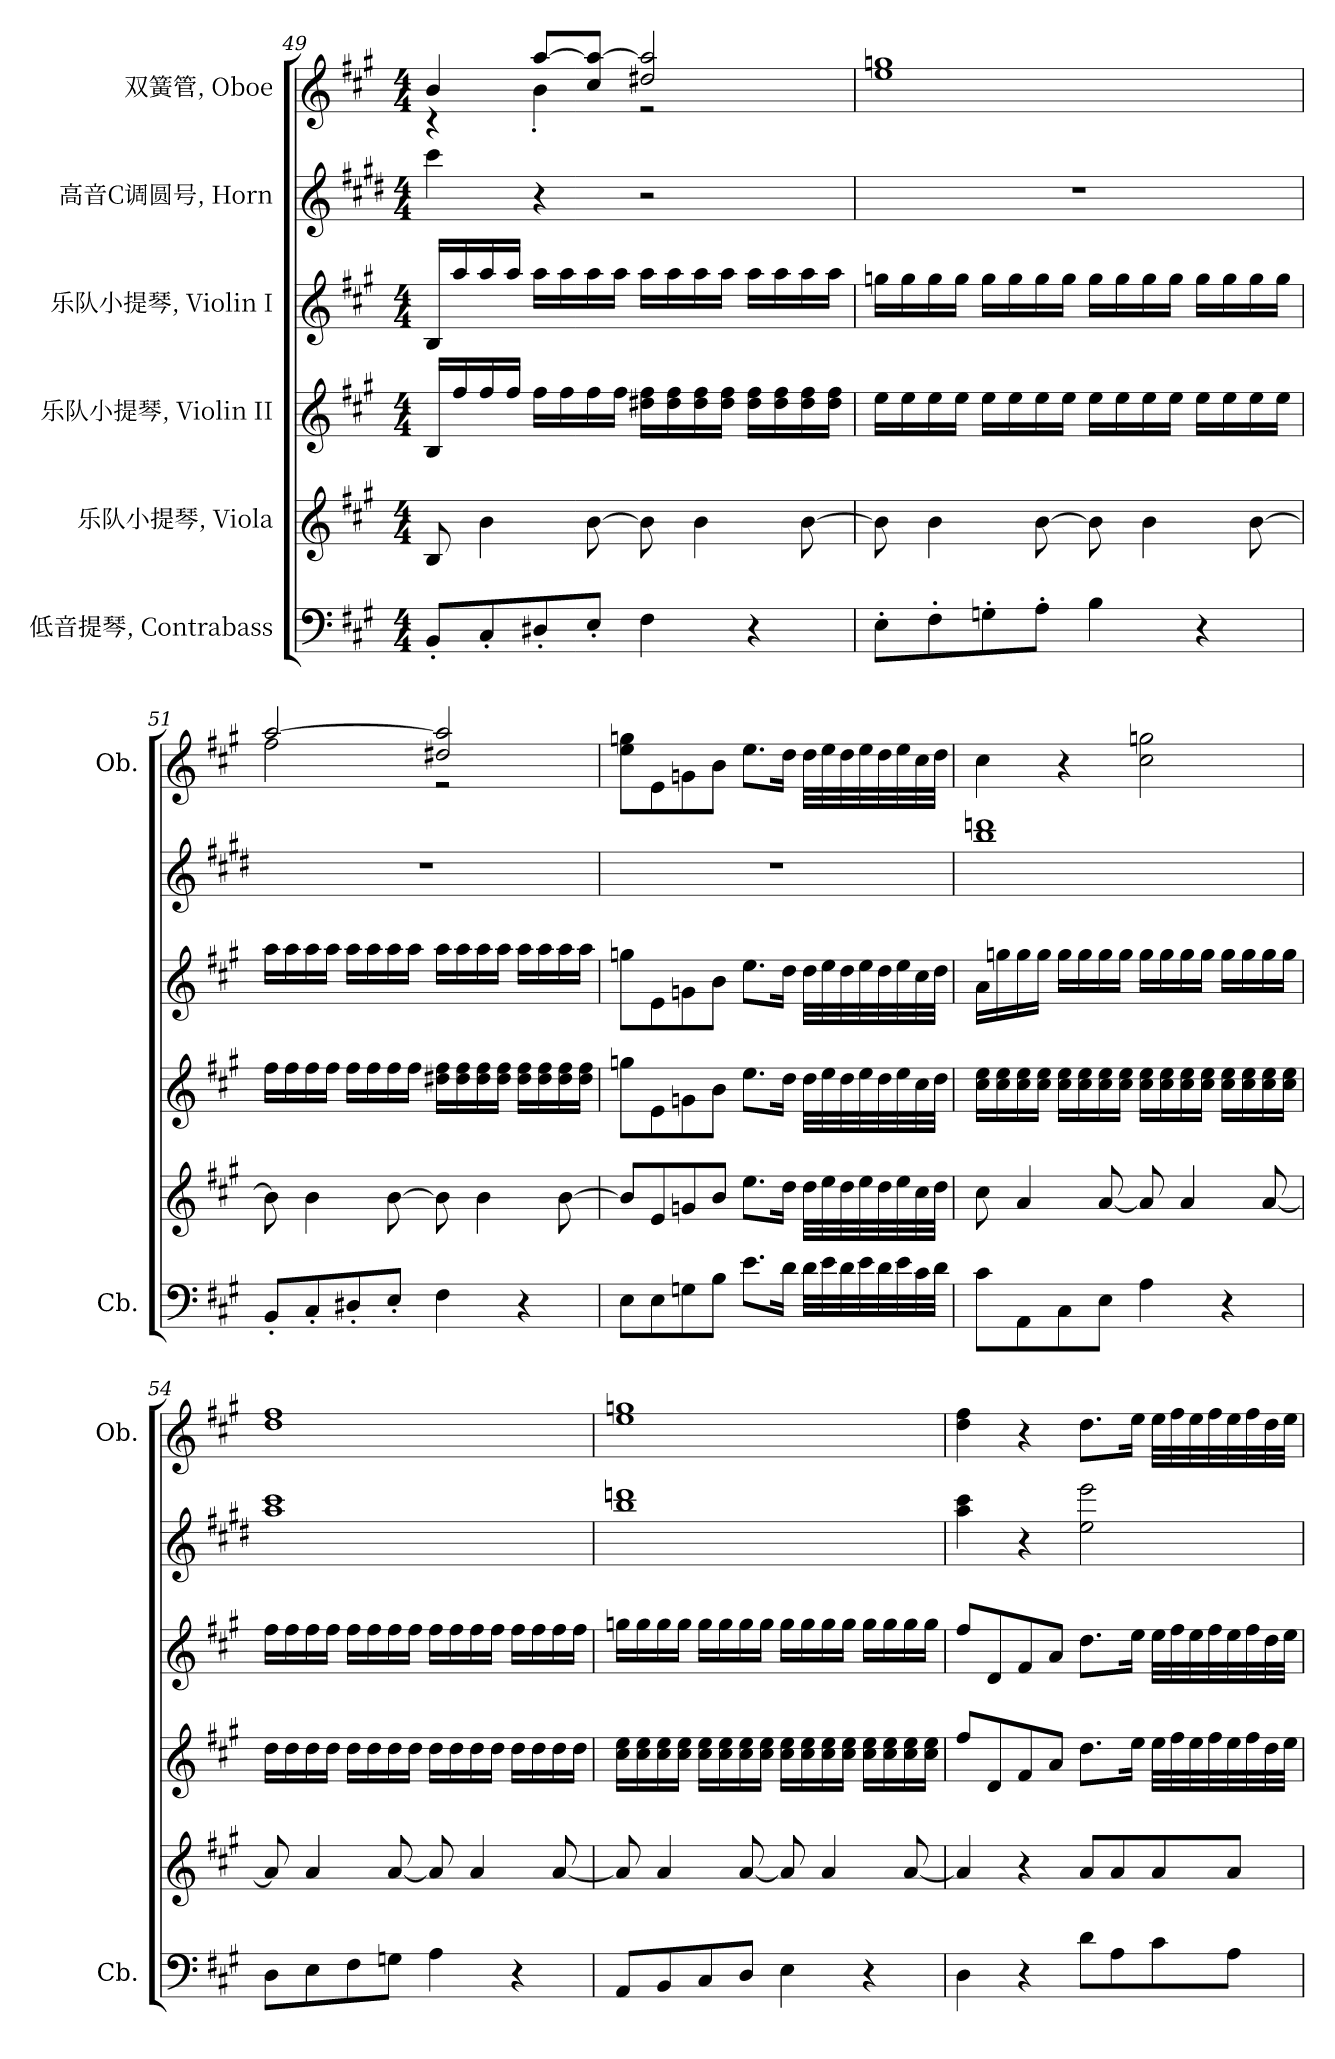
**kern	**kern	**kern	**kern	**kern	**kern
*part6	*part5	*part4	*part3	*part2	*part1
*staff6	*staff5	*staff4	*staff3	*staff2	*staff1
*I"低音提琴, Contrabass	*I"乐队小提琴, Viola	*I"乐队小提琴, Violin II	*I"乐队小提琴, Violin I	*I"高音C调圆号, Horn	*I"双簧管, Oboe
*I'Cb.	*	*	*	*	*I'Ob.
*clefF4	*clefG2	*clefG2	*clefG2	*clefG2	*clefG2
*ITrd7c12	*	*	*	*ITrd4c7	*
*k[f#c#g#]	*k[f#c#g#]	*k[f#c#g#]	*k[f#c#g#]	*k[f#c#g#]	*k[f#c#g#]
*M4/4	*M4/4	*M4/4	*M4/4	*M4/4	*M4/4
=49	=49	=49	=49	=49	=49
*	*	*	*	*	*^
8BBB'/L	8B/	16B/LL	16B/LL	4ff#\	4b/	4r
.	.	16ff#/	16aa/	.	.	.
8CC#'/	4b\	16ff#/	16aa/	.	.	.
.	.	16ff#/JJ	16aa/JJ	.	.	.
8DD#X'/	.	16ff#\LL	16aa\LL	4r	[8aa/L	4b'\
.	.	16ff#\	16aa\	.	.	.
8EE'/J	[8b\	16ff#\	16aa\	.	8cc#/ 8aa/_J	.
.	.	16ff#\JJ	16aa\JJ	.	.	.
4FF#\	8b\]	16dd#X\ 16ff#\LL	16aa\LL	2r	2dd#X/ 2aa/]	2r
.	.	16dd#\ 16ff#\	16aa\	.	.	.
.	4b\	16dd#\ 16ff#\	16aa\	.	.	.
.	.	16dd#\ 16ff#\JJ	16aa\JJ	.	.	.
4r	.	16dd#\ 16ff#\LL	16aa\LL	.	.	.
.	.	16dd#\ 16ff#\	16aa\	.	.	.
.	[8b\	16dd#\ 16ff#\	16aa\	.	.	.
.	.	16dd#\ 16ff#\JJ	16aa\JJ	.	.	.
*	*	*	*	*	*v	*v
!!LO:PB:g=z
=50	=50	=50	=50	=50	=50
8EE'\L	8b\]	16ee\LL	16ggn\LL	1r	1ee 1ggn
.	.	16ee\	16gg\	.	.
8FF#'\	4b\	16ee\	16gg\	.	.
.	.	16ee\JJ	16gg\JJ	.	.
8GGn'\	.	16ee\LL	16gg\LL	.	.
.	.	16ee\	16gg\	.	.
8AA'\J	[8b\	16ee\	16gg\	.	.
.	.	16ee\JJ	16gg\JJ	.	.
4BB\	8b\]	16ee\LL	16gg\LL	.	.
.	.	16ee\	16gg\	.	.
.	4b\	16ee\	16gg\	.	.
.	.	16ee\JJ	16gg\JJ	.	.
4r	.	16ee\LL	16gg\LL	.	.
.	.	16ee\	16gg\	.	.
.	[8b\	16ee\	16gg\	.	.
.	.	16ee\JJ	16gg\JJ	.	.
=51	=51	=51	=51	=51	=51
*	*	*	*	*	*^
8BBB'/L	8b\]	16ff#\LL	16aa\LL	1r	[2aa/	2ff#\
.	.	16ff#\	16aa\	.	.	.
8CC#'/	4b\	16ff#\	16aa\	.	.	.
.	.	16ff#\JJ	16aa\JJ	.	.	.
8DD#X'/	.	16ff#\LL	16aa\LL	.	.	.
.	.	16ff#\	16aa\	.	.	.
8EE'/J	[8b\	16ff#\	16aa\	.	.	.
.	.	16ff#\JJ	16aa\JJ	.	.	.
4FF#\	8b\]	16dd#X\ 16ff#\LL	16aa\LL	.	2dd#X/ 2aa/]	2r
.	.	16dd#\ 16ff#\	16aa\	.	.	.
.	4b\	16dd#\ 16ff#\	16aa\	.	.	.
.	.	16dd#\ 16ff#\JJ	16aa\JJ	.	.	.
4r	.	16dd#\ 16ff#\LL	16aa\LL	.	.	.
.	.	16dd#\ 16ff#\	16aa\	.	.	.
.	[8b\	16dd#\ 16ff#\	16aa\	.	.	.
.	.	16dd#\ 16ff#\JJ	16aa\JJ	.	.	.
*	*	*	*	*	*v	*v
!!LO:LB:g=z
=52	=52	=52	=52	=52	=52
8EE\L	8b/L]	8ggn\L	8ggn\L	1r	8ee\ 8ggn\L
8EE\	8e/	8e\	8e\	.	8e\
8GGn\	8gn/	8gn\	8gn\	.	8gn\
8BB\J	8b/J	8b\J	8b\J	.	8b\J
8.E\L	8.ee\L	8.ee\L	8.ee\L	.	8.ee\L
16D\Jk	16dd\Jk	16dd\Jk	16dd\Jk	.	16dd\Jk
32D\LLL	32dd\LLL	32dd\LLL	32dd\LLL	.	32dd\LLL
32E\	32ee\	32ee\	32ee\	.	32ee\
32D\	32dd\	32dd\	32dd\	.	32dd\
32E\	32ee\	32ee\	32ee\	.	32ee\
32D\	32dd\	32dd\	32dd\	.	32dd\
32E\	32ee\	32ee\	32ee\	.	32ee\
32C#\	32cc#\	32cc#\	32cc#\	.	32cc#\
32D\JJJ	32dd\JJJ	32dd\JJJ	32dd\JJJ	.	32dd\JJJ
=53	=53	=53	=53	=53	=53
8C#\L	8cc#\	16cc#\ 16ee\LL	16a\LL	1ee 1ggn	4cc#\
.	.	16cc#\ 16ee\	16ggn\	.	.
8AAA\	4a/	16cc#\ 16ee\	16gg\	.	.
.	.	16cc#\ 16ee\JJ	16gg\JJ	.	.
8CC#\	.	16cc#\ 16ee\LL	16gg\LL	.	4r
.	.	16cc#\ 16ee\	16gg\	.	.
8EE\J	[8a/	16cc#\ 16ee\	16gg\	.	.
.	.	16cc#\ 16ee\JJ	16gg\JJ	.	.
4AA\	8a/]	16cc#\ 16ee\LL	16gg\LL	.	2cc#\ 2ggn\
.	.	16cc#\ 16ee\	16gg\	.	.
.	4a/	16cc#\ 16ee\	16gg\	.	.
.	.	16cc#\ 16ee\JJ	16gg\JJ	.	.
4r	.	16cc#\ 16ee\LL	16gg\LL	.	.
.	.	16cc#\ 16ee\	16gg\	.	.
.	[8a/	16cc#\ 16ee\	16gg\	.	.
.	.	16cc#\ 16ee\JJ	16gg\JJ	.	.
!!LO:PB:g=z
=54	=54	=54	=54	=54	=54
8DD\L	8a/]	16dd\LL	16ff#\LL	1dd 1ff#	1dd 1ff#
.	.	16dd\	16ff#\	.	.
8EE\	4a/	16dd\	16ff#\	.	.
.	.	16dd\JJ	16ff#\JJ	.	.
8FF#\	.	16dd\LL	16ff#\LL	.	.
.	.	16dd\	16ff#\	.	.
8GGn\J	[8a/	16dd\	16ff#\	.	.
.	.	16dd\JJ	16ff#\JJ	.	.
4AA\	8a/]	16dd\LL	16ff#\LL	.	.
.	.	16dd\	16ff#\	.	.
.	4a/	16dd\	16ff#\	.	.
.	.	16dd\JJ	16ff#\JJ	.	.
4r	.	16dd\LL	16ff#\LL	.	.
.	.	16dd\	16ff#\	.	.
.	[8a/	16dd\	16ff#\	.	.
.	.	16dd\JJ	16ff#\JJ	.	.
=55	=55	=55	=55	=55	=55
8AAA/L	8a/]	16cc#\ 16ee\LL	16ggn\LL	1ee 1ggn	1ee 1ggn
.	.	16cc#\ 16ee\	16gg\	.	.
8BBB/	4a/	16cc#\ 16ee\	16gg\	.	.
.	.	16cc#\ 16ee\JJ	16gg\JJ	.	.
8CC#/	.	16cc#\ 16ee\LL	16gg\LL	.	.
.	.	16cc#\ 16ee\	16gg\	.	.
8DD/J	[8a/	16cc#\ 16ee\	16gg\	.	.
.	.	16cc#\ 16ee\JJ	16gg\JJ	.	.
4EE\	8a/]	16cc#\ 16ee\LL	16gg\LL	.	.
.	.	16cc#\ 16ee\	16gg\	.	.
.	4a/	16cc#\ 16ee\	16gg\	.	.
.	.	16cc#\ 16ee\JJ	16gg\JJ	.	.
4r	.	16cc#\ 16ee\LL	16gg\LL	.	.
.	.	16cc#\ 16ee\	16gg\	.	.
.	[8a/	16cc#\ 16ee\	16gg\	.	.
.	.	16cc#\ 16ee\JJ	16gg\JJ	.	.
!!LO:LB:g=z
=56	=56	=56	=56	=56	=56
4DD\	4a/]	8ff#/L	8ff#/L	4dd\ 4ff#\	4dd\ 4ff#\
.	.	8d/	8d/	.	.
4r	4r	8f#/	8f#/	4r	4r
.	.	8a/J	8a/J	.	.
8D\L	8a/L	8.dd\L	8.dd\L	2a\ 2aa\	8.dd\L
8AA\	8a/	.	.	.	.
.	.	16ee\Jk	16ee\Jk	.	16ee\Jk
8C#\	8a/	32ee\LLL	32ee\LLL	.	32ee\LLL
.	.	32ff#\	32ff#\	.	32ff#\
.	.	32ee\	32ee\	.	32ee\
.	.	32ff#\	32ff#\	.	32ff#\
8AA\J	8a/J	32ee\	32ee\	.	32ee\
.	.	32ff#\	32ff#\	.	32ff#\
.	.	32dd\	32dd\	.	32dd\
.	.	32ee\JJJ	32ee\JJJ	.	32ee\JJJ
=	=	=	=	=	=
*-	*-	*-	*-	*-	*-
